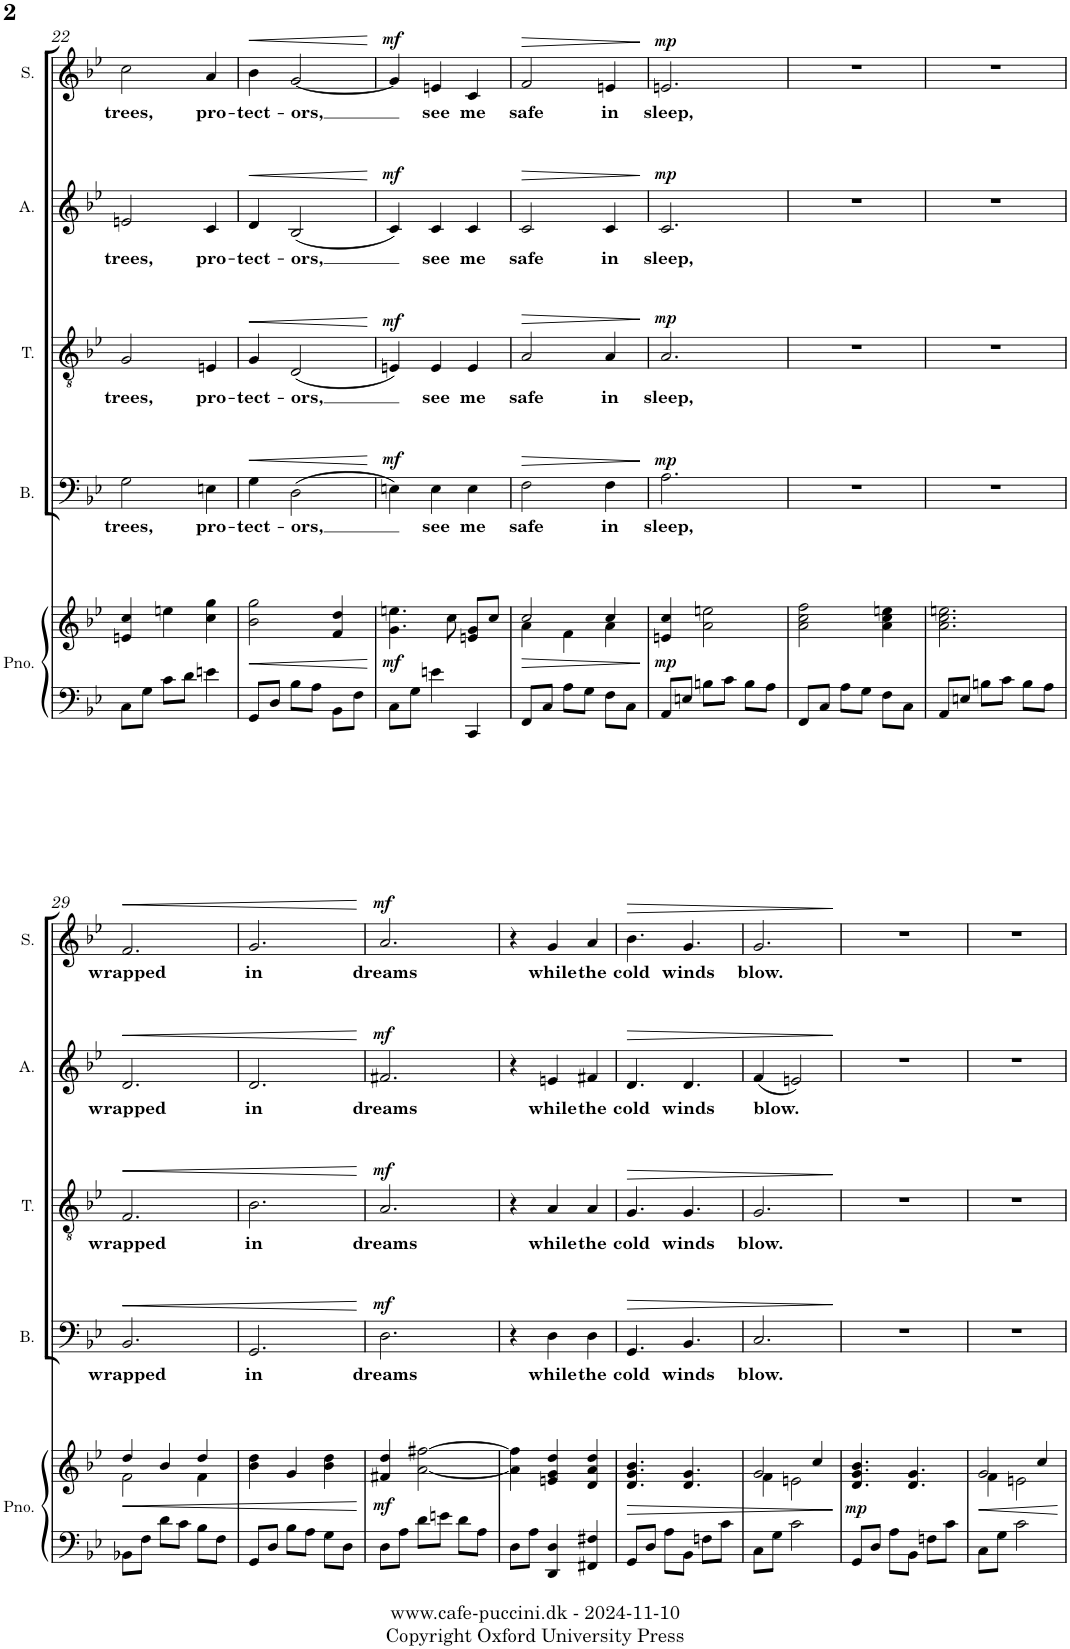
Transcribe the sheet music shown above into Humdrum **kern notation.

**kern	**kern	**dynam	**kern	**text	**dynam	**kern	**text	**dynam	**kern	**text	**dynam	**kern	**text	**dynam
*part5	*part5	*part5	*part4	*part4	*part4	*part3	*part3	*part3	*part2	*part2	*part2	*part1	*part1	*part1
*staff6	*staff5	*staff5/6	*staff4	*staff4	*staff4	*staff3	*staff3	*staff3	*staff2	*staff2	*staff2	*staff1	*staff1	*staff1
*I"Piano	*	*	*I"Bass	*	*	*I"Tenor	*	*	*I"Alto	*	*	*I"Soprano	*	*
*I'Pno.	*	*	*I'B.	*	*	*I'T.	*	*	*I'A.	*	*	*I'S.	*	*
!!LO:PB:g=z
*clefF4	*clefG2	*	*clefF4	*	*	*clefGv2	*	*	*clefG2	*	*	*clefG2	*	*
*k[b-e-]	*k[b-e-]	*	*k[b-e-]	*	*	*k[b-e-]	*	*	*k[b-e-]	*	*	*k[b-e-]	*	*
*M3/4	*M3/4	*	*M3/4	*	*	*M3/4	*	*	*M3/4	*	*	*M3/4	*	*
=22	=22	=22	=22	=22	=22	=22	=22	=22	=22	=22	=22	=22	=22	=22
!	!	!	!	!LO:LY:b	!	!	!LO:LY:b	!	!	!LO:LY:b	!	!	!LO:LY:b	!
8C\L	4en/ 4cc/	.	2G\	trees,	.	2G/	trees,	.	2en/	trees,	.	2cc\	trees,	.
8G\J	.	.	.	.	.	.	.	.	.	.	.	.	.	.
8c\L	4een\	.	.	.	.	.	.	.	.	.	.	.	.	.
8d\J	.	.	.	.	.	.	.	.	.	.	.	.	.	.
!	!	!	!	!LO:LY:b	!	!	!LO:LY:b	!	!	!LO:LY:b	!	!	!LO:LY:b	!
4en\	4cc\ 4gg\	.	4En\	pro-	.	4En/	pro-	.	4c/	pro-	.	4a/	pro-	.
=23	=23	=23	=23	=23	=23	=23	=23	=23	=23	=23	=23	=23	=23	=23
!	!	!LO:HP:b	!	!LO:LY:b	!LO:HP:b	!	!LO:LY:b	!LO:HP:b	!	!LO:LY:b	!LO:HP:b	!	!LO:LY:b	!LO:HP:b
8GG/L	2b-\ 2gg\	<	4G\	-tect-	<	4G/	-tect-	<	4d/	-tect-	<	4b-\	-tect-	<
8D/J	.	.	.	.	.	.	.	.	.	.	.	.	.	.
!	!	!	!	!LO:LY:b	!	!	!LO:LY:b	!	!	!LO:LY:b	!	!	!LO:LY:b	!
8B-\L	.	.	(2D\	-ors,	.	(2D/	-ors,	.	(2B-/	-ors,	.	[2g/	-ors,	.
8A\J	.	.	.	.	.	.	.	.	.	.	.	.	.	.
8BB-\L	4f/ 4dd/	.	.	.	.	.	.	.	.	.	.	.	.	.
8F\J	.	.	.	.	.	.	.	.	.	.	.	.	.	.
.	.	[	.	.	[	.	.	[	.	.	[	.	.	[
=24	=24	=24	=24	=24	=24	=24	=24	=24	=24	=24	=24	=24	=24	=24
!	!	!LO:DY:b	!	!	!LO:DY:a	!	!	!LO:DY:a	!	!	!LO:DY:a	!	!	!LO:DY:a
8C\L	4.g\ 4.een\	mf	4En\)	.	mf	4En/)	.	mf	4c/)	.	mf	4g/]	.	mf
8G\J	.	.	.	.	.	.	.	.	.	.	.	.	.	.
!	!	!	!	!LO:LY:b	!	!	!LO:LY:b	!	!	!LO:LY:b	!	!	!LO:LY:b	!
4en\	.	.	4E\	see	.	4E/	see	.	4c/	see	.	4en/	see	.
.	8cc\	.	.	.	.	.	.	.	.	.	.	.	.	.
!	!	!	!	!LO:LY:b	!	!	!LO:LY:b	!	!	!LO:LY:b	!	!	!LO:LY:b	!
4CC/	8en/ 8g/L	.	4E\	me	.	4E/	me	.	4c/	me	.	4c/	me	.
.	8cc/J	.	.	.	.	.	.	.	.	.	.	.	.	.
=25	=25	=25	=25	=25	=25	=25	=25	=25	=25	=25	=25	=25	=25	=25
!	!	!LO:HP:b	!	!LO:LY:b	!LO:HP:b	!	!LO:LY:b	!LO:HP:b	!	!LO:LY:b	!LO:HP:b	!	!LO:LY:b	!LO:HP:b
*	*^	*	*	*	*	*	*	*	*	*	*	*	*	*
8FF/L	2cc/	4a\	>	2F\	safe	>	2A/	safe	>	2c/	safe	>	2f/	safe	>
8C/J	.	.	.	.	.	.	.	.	.	.	.	.	.	.	.
8A\L	.	4f\	.	.	.	.	.	.	.	.	.	.	.	.	.
8G\J	.	.	.	.	.	.	.	.	.	.	.	.	.	.	.
!	!	!	!	!	!LO:LY:b	!	!	!LO:LY:b	!	!	!LO:LY:b	!	!	!LO:LY:b	!
8F\L	4cc/	4a\	.	4F\	in	.	4A/	in	.	4c/	in	.	4en/	in	.
8C\J	.	.	.	.	.	.	.	.	.	.	.	.	.	.	.
*	*v	*v	*	*	*	*	*	*	*	*	*	*	*	*	*
.	.	]	.	.	]	.	.	]	.	.	]	.	.	]
=26	=26	=26	=26	=26	=26	=26	=26	=26	=26	=26	=26	=26	=26	=26
!	!	!LO:DY:b	!	!LO:LY:b	!LO:DY:a	!	!LO:LY:b	!LO:DY:a	!	!LO:LY:b	!LO:DY:a	!	!LO:LY:b	!LO:DY:a
8AA/L	4en/ 4cc/	mp	2.A\	sleep,	mp	2.A/	sleep,	mp	2.c/	sleep,	mp	2.en/	sleep,	mp
8En/J	.	.	.	.	.	.	.	.	.	.	.	.	.	.
8Bn\L	2a\ 2een\	.	.	.	.	.	.	.	.	.	.	.	.	.
8c\J	.	.	.	.	.	.	.	.	.	.	.	.	.	.
8B\L	.	.	.	.	.	.	.	.	.	.	.	.	.	.
8A\J	.	.	.	.	.	.	.	.	.	.	.	.	.	.
=27	=27	=27	=27	=27	=27	=27	=27	=27	=27	=27	=27	=27	=27	=27
8FF/L	2a\ 2cc\ 2ff\	.	2.r	.	.	2.r	.	.	2.r	.	.	2.r	.	.
8C/J	.	.	.	.	.	.	.	.	.	.	.	.	.	.
8A\L	.	.	.	.	.	.	.	.	.	.	.	.	.	.
8G\J	.	.	.	.	.	.	.	.	.	.	.	.	.	.
8F\L	4a\ 4cc\ 4een\	.	.	.	.	.	.	.	.	.	.	.	.	.
8C\J	.	.	.	.	.	.	.	.	.	.	.	.	.	.
=28	=28	=28	=28	=28	=28	=28	=28	=28	=28	=28	=28	=28	=28	=28
8AA/L	2.a\ 2.cc\ 2.een\	.	2.r	.	.	2.r	.	.	2.r	.	.	2.r	.	.
8En/J	.	.	.	.	.	.	.	.	.	.	.	.	.	.
8Bn\L	.	.	.	.	.	.	.	.	.	.	.	.	.	.
8c\J	.	.	.	.	.	.	.	.	.	.	.	.	.	.
8B\L	.	.	.	.	.	.	.	.	.	.	.	.	.	.
8A\J	.	.	.	.	.	.	.	.	.	.	.	.	.	.
!!LO:LB:g=z
=29	=29	=29	=29	=29	=29	=29	=29	=29	=29	=29	=29	=29	=29	=29
!	!	!LO:HP:b	!	!LO:LY:b	!LO:HP:b	!	!LO:LY:b	!LO:HP:b	!	!LO:LY:b	!LO:HP:b	!	!LO:LY:b	!LO:HP:b
*	*^	*	*	*	*	*	*	*	*	*	*	*	*	*
8BB-X\L	4dd/	2f\	<	2.BB-/	wrapped	<	2.F/	wrapped	<	2.d/	wrapped	<	2.f/	wrapped	<
8F\J	.	.	.	.	.	.	.	.	.	.	.	.	.	.	.
8d\L	4b-/	.	.	.	.	.	.	.	.	.	.	.	.	.	.
8c\J	.	.	.	.	.	.	.	.	.	.	.	.	.	.	.
8B-\L	4dd/	4f\	.	.	.	.	.	.	.	.	.	.	.	.	.
8F\J	.	.	.	.	.	.	.	.	.	.	.	.	.	.	.
*	*v	*v	*	*	*	*	*	*	*	*	*	*	*	*	*
=30	=30	=30	=30	=30	=30	=30	=30	=30	=30	=30	=30	=30	=30	=30
!	!	!	!	!LO:LY:b	!	!	!LO:LY:b	!	!	!LO:LY:b	!	!	!LO:LY:b	!
8GG/L	4b-\ 4dd\	.	2.GG/	in	.	2.B-\	in	.	2.d/	in	.	2.g/	in	.
8D/J	.	.	.	.	.	.	.	.	.	.	.	.	.	.
8B-\L	4g/	.	.	.	.	.	.	.	.	.	.	.	.	.
8A\J	.	.	.	.	.	.	.	.	.	.	.	.	.	.
8G\L	4b-\ 4dd\	.	.	.	.	.	.	.	.	.	.	.	.	.
8D\J	.	.	.	.	.	.	.	.	.	.	.	.	.	.
.	.	[	.	.	[	.	.	[	.	.	[	.	.	[
=31	=31	=31	=31	=31	=31	=31	=31	=31	=31	=31	=31	=31	=31	=31
!	!	!LO:DY:b	!	!LO:LY:b	!LO:DY:a	!	!LO:LY:b	!LO:DY:a	!	!LO:LY:b	!LO:DY:a	!	!LO:LY:b	!LO:DY:a
8D\L	4f#X/ 4dd/	mf	2.D\	dreams	mf	2.A/	dreams	mf	2.f#X/	dreams	mf	2.a/	dreams	mf
8A\J	.	.	.	.	.	.	.	.	.	.	.	.	.	.
8d\L	[2a\ [2ff#X\	.	.	.	.	.	.	.	.	.	.	.	.	.
8en\J	.	.	.	.	.	.	.	.	.	.	.	.	.	.
8d\L	.	.	.	.	.	.	.	.	.	.	.	.	.	.
8A\J	.	.	.	.	.	.	.	.	.	.	.	.	.	.
=32	=32	=32	=32	=32	=32	=32	=32	=32	=32	=32	=32	=32	=32	=32
8D\L	4a\] 4ff#\]	.	4r	.	.	4r	.	.	4r	.	.	4r	.	.
8A\J	.	.	.	.	.	.	.	.	.	.	.	.	.	.
!	!	!	!	!LO:LY:b	!	!	!LO:LY:b	!	!	!LO:LY:b	!	!	!LO:LY:b	!
4DD/ 4D/	4en/ 4g/ 4dd/	.	4D\	while	.	4A/	while	.	4en/	while	.	4g/	while	.
!	!	!	!	!LO:LY:b	!	!	!LO:LY:b	!	!	!LO:LY:b	!	!	!LO:LY:b	!
4FF#X/ 4F#X/	4d/ 4a/ 4dd/	.	4D\	the	.	4A/	the	.	4f#X/	the	.	4a/	the	.
=33	=33	=33	=33	=33	=33	=33	=33	=33	=33	=33	=33	=33	=33	=33
!	!	!LO:HP:b	!	!LO:LY:b	!LO:HP:b	!	!LO:LY:b	!LO:HP:b	!	!LO:LY:b	!LO:HP:b	!	!LO:LY:b	!LO:HP:b
8GG/L	4.d/ 4.g/ 4.b-/	>	4.GG/	cold	>	4.G/	cold	>	4.d/	cold	>	4.b-\	cold	>
8D/J	.	.	.	.	.	.	.	.	.	.	.	.	.	.
8A\L	.	.	.	.	.	.	.	.	.	.	.	.	.	.
!	!	!	!	!LO:LY:b	!	!	!LO:LY:b	!	!	!LO:LY:b	!	!	!LO:LY:b	!
8BB-\J	4.d/ 4.g/	.	4.BB-/	winds	.	4.G/	winds	.	4.d/	winds	.	4.g/	winds	.
8Fn\L	.	.	.	.	.	.	.	.	.	.	.	.	.	.
8c\J	.	.	.	.	.	.	.	.	.	.	.	.	.	.
=34	=34	=34	=34	=34	=34	=34	=34	=34	=34	=34	=34	=34	=34	=34
*	*^	*	*	*	*	*	*	*	*	*	*	*	*	*
!	!	!	!	!	!LO:LY:b	!	!	!LO:LY:b	!	!	!LO:LY:b	!	!	!LO:LY:b	!
8C\L	2g/	4f\	.	2.C/	blow.	.	2.G/	blow.	.	(4f/	blow.	.	2.g/	blow.	.
8G\J	.	.	.	.	.	.	.	.	.	.	.	.	.	.	.
2c\	.	2en\	.	.	.	.	.	.	.	2en/)	.	.	.	.	.
.	4cc/	.	.	.	.	.	.	.	.	.	.	.	.	.	.
*	*v	*v	*	*	*	*	*	*	*	*	*	*	*	*	*
.	.	]	.	.	]	.	.	]	.	.	]	.	.	]
=35	=35	=35	=35	=35	=35	=35	=35	=35	=35	=35	=35	=35	=35	=35
!	!	!LO:DY:b	!	!	!	!	!	!	!	!	!	!	!	!
8GG/L	4.d/ 4.g/ 4.b-/	mp	2.r	.	.	2.r	.	.	2.r	.	.	2.r	.	.
8D/J	.	.	.	.	.	.	.	.	.	.	.	.	.	.
8A\L	.	.	.	.	.	.	.	.	.	.	.	.	.	.
8BB-\J	4.d/ 4.g/	.	.	.	.	.	.	.	.	.	.	.	.	.
8Fn\L	.	.	.	.	.	.	.	.	.	.	.	.	.	.
8c\J	.	.	.	.	.	.	.	.	.	.	.	.	.	.
=36	=36	=36	=36	=36	=36	=36	=36	=36	=36	=36	=36	=36	=36	=36
!	!	!LO:HP:b	!	!	!	!	!	!	!	!	!	!	!	!
*	*^	*	*	*	*	*	*	*	*	*	*	*	*	*
8C\L	2g/	4f\	<	2.r	.	.	2.r	.	.	2.r	.	.	2.r	.	.
8G\J	.	.	.	.	.	.	.	.	.	.	.	.	.	.	.
2c\	.	2en\	.	.	.	.	.	.	.	.	.	.	.	.	.
.	4cc/	.	.	.	.	.	.	.	.	.	.	.	.	.	.
*	*v	*v	*	*	*	*	*	*	*	*	*	*	*	*	*
.	.	[	.	.	.	.	.	.	.	.	.	.	.	.
=	=	=	=	=	=	=	=	=	=	=	=	=	=	=
*-	*-	*-	*-	*-	*-	*-	*-	*-	*-	*-	*-	*-	*-	*-
